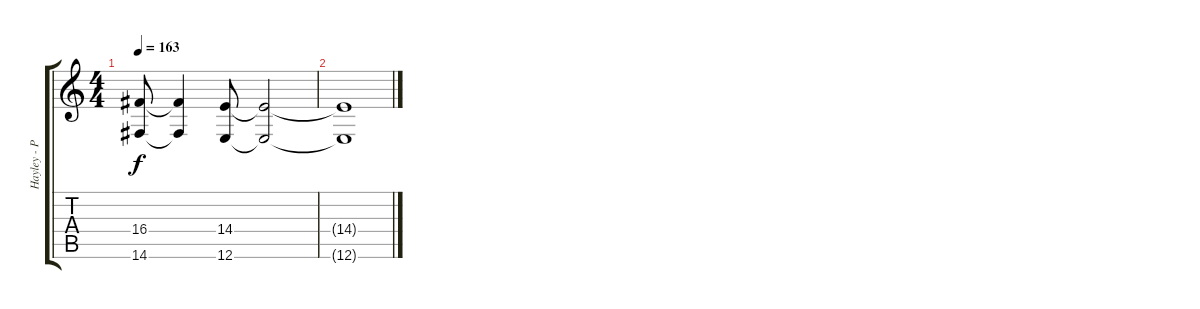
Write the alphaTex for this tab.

\track ("Hayley - Piano" "Hayley - P") {instrument acousticgrandpiano}
\staff {score tabs}
\tuning (E4 B3 G3 D3 A2 E2) {hide}
\ts (4 4)
\tempo 163
\clef g2
\ks c
(16.4 14.6).8{dy f} (16.4{t} 14.6{t}).4 (14.4 12.6).8 (14.4{t} 12.6{t}).2 |
(14.4{t} 12.6{t}).1
